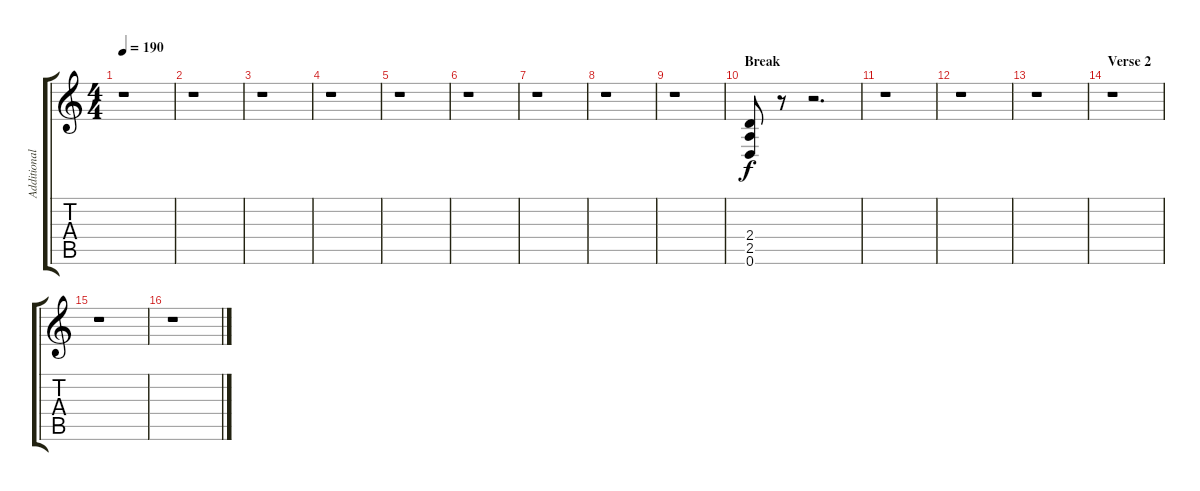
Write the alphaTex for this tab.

\track ("Additional Guitars" "Additional") {instrument distortionguitar}
\staff {score tabs}
\tuning (D4 A3 F3 C3 G2 D2) {hide}
\ts (4 4)
\tempo 190
\clef g2
\ks c
r.1{dy f} |
r.1 |
r.1 |
r.1 |
r.1 |
r.1 |
r.1 |
r.1 |
r.1 |
\section ("" "Break")
(2.4 2.5 0.6).8{balance 0 instrument distortionguitar} r.8 r.2{d} |
r.1 |
r.1 |
r.1 |
\section ("" "Verse 2")
r.1 |
r.1 |
r.1
